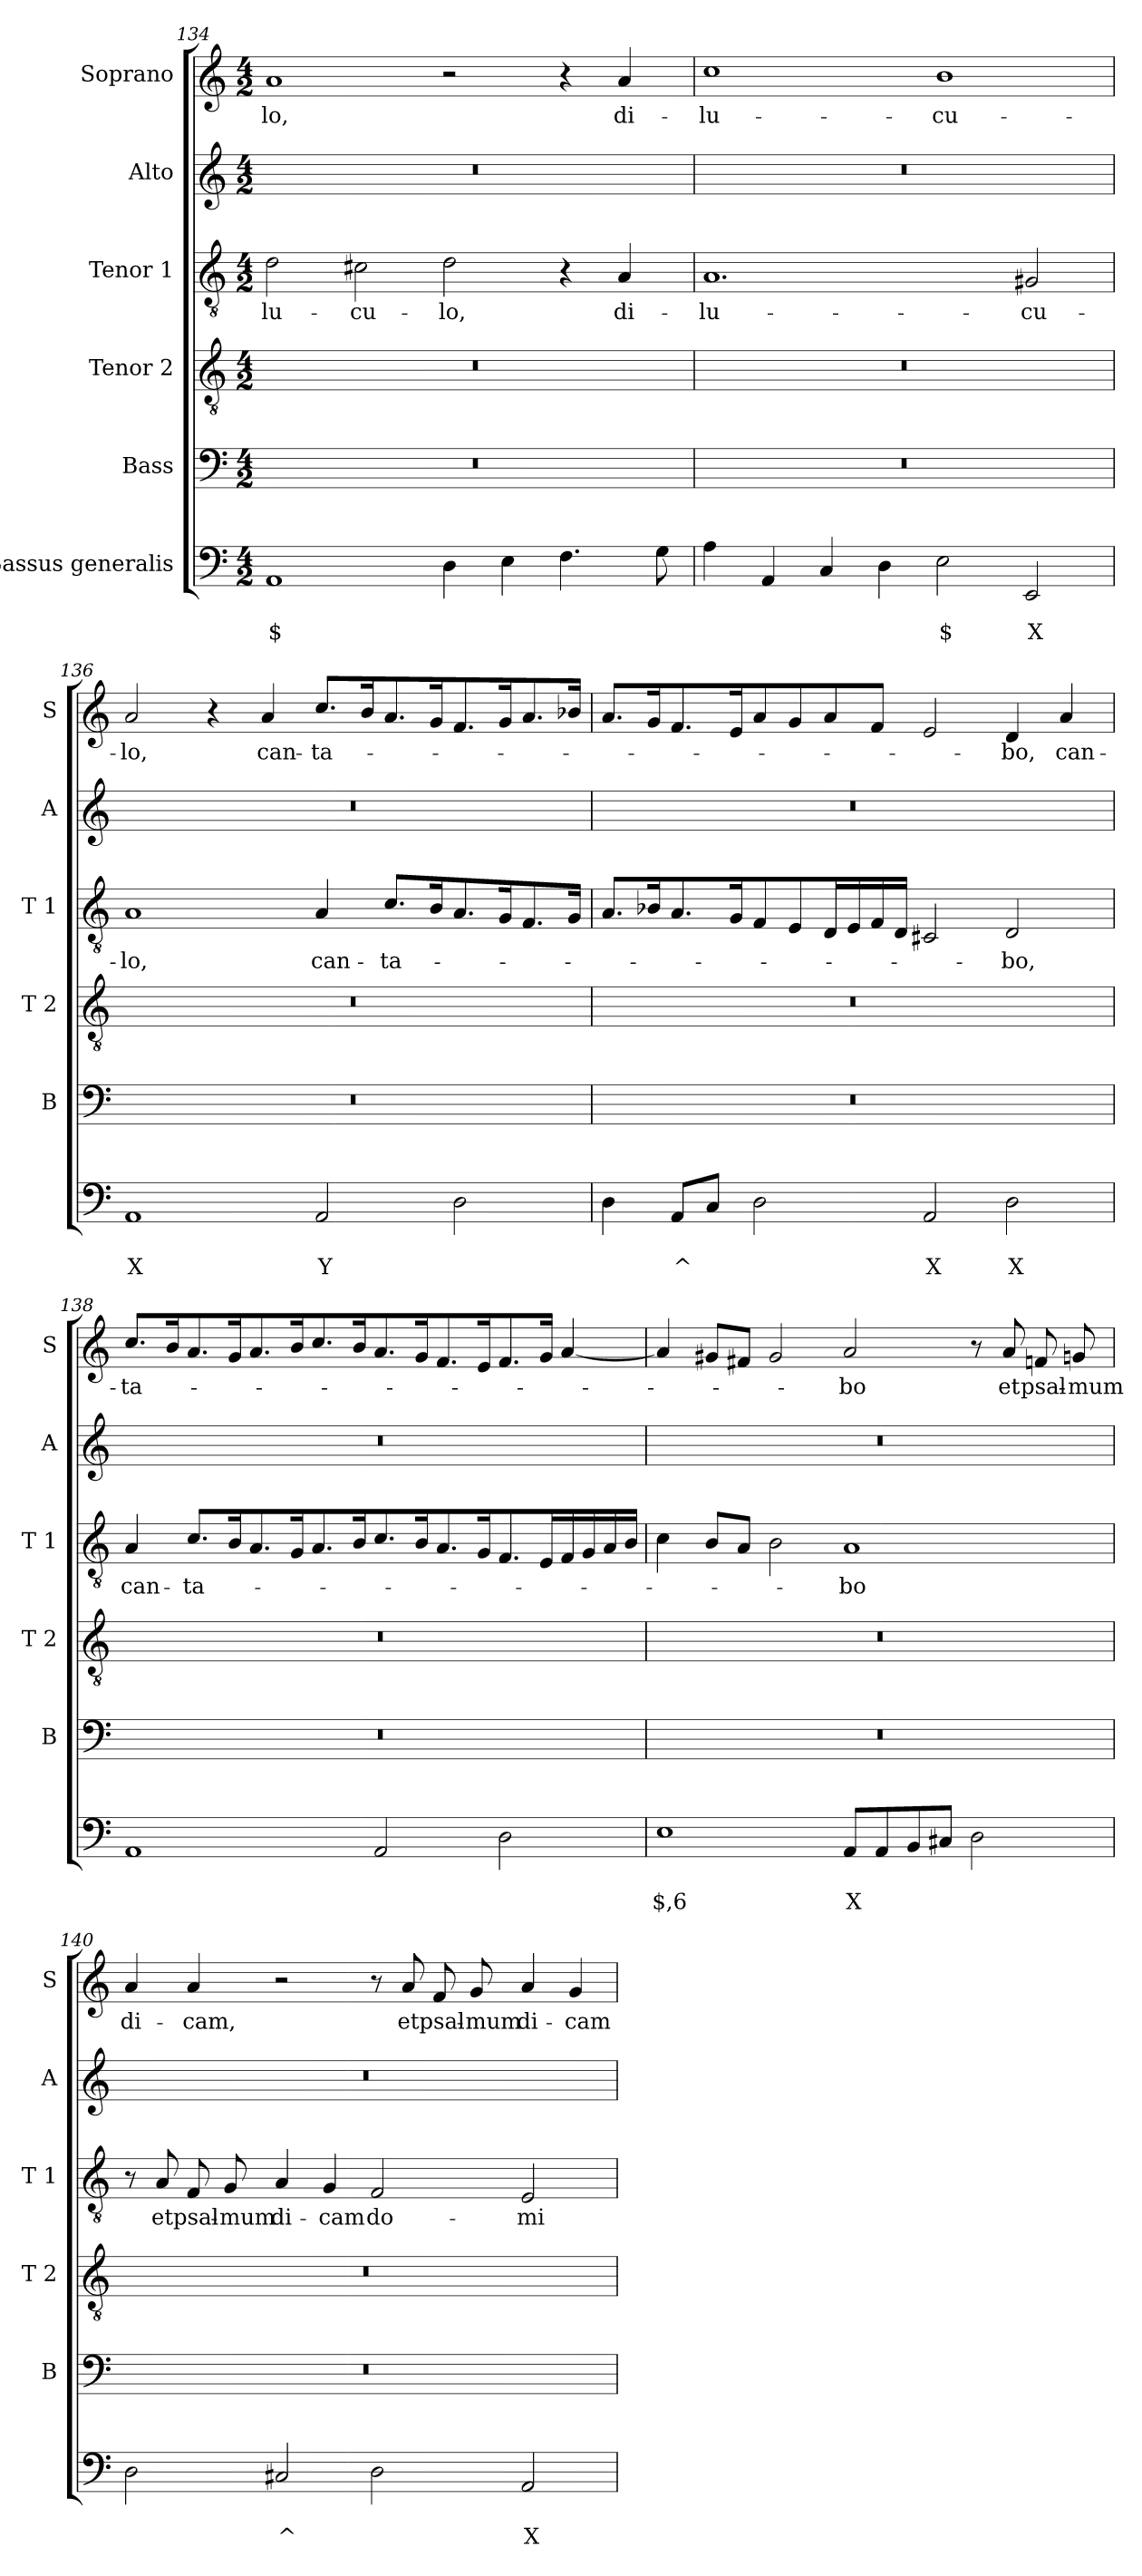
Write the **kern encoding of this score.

**kern	**text	**text	**kern	**kern	**kern	**text	**kern	**kern	**text
*part6	*part6	*part6	*part5	*part4	*part3	*part3	*part2	*part1	*part1
*staff6	*staff6	*staff6	*staff5	*staff4	*staff3	*staff3	*staff2	*staff1	*staff1
*I"Bassus generalis	*	*	*I"Bass	*I"Tenor 2	*I"Tenor 1	*	*I"Alto	*I"Soprano	*
*	*	*	*I'B	*I'T 2	*I'T 1	*	*I'A	*I'S	*
*clefF4	*	*	*clefF4	*clefGv2	*clefGv2	*	*clefG2	*clefG2	*
*k[]	*	*	*k[]	*k[]	*k[]	*	*k[]	*k[]	*
*C:	*	*	*C:	*C:	*C:	*	*C:	*C:	*
*M4/2	*	*	*M4/2	*M4/2	*M4/2	*	*M4/2	*M4/2	*
=134	=134	=134	=134	=134	=134	=134	=134	=134	=134
*^	*	*	*	*	*	*	*	*	*
!	!	!	!LO:LY:b	!	!	!	!LO:LY:b	!	!	!LO:LY:b
1AA	2ryy	.	$	0r	0r	2d\	-lu-	0r	1a	-lo,
!	!	!	!LO:LY:b	!	!	!	!LO:LY:b	!	!	!
.	2ryy	.	X	.	.	2c#X\	-cu-	.	.	.
!	!	!	!	!	!	!	!LO:LY:b	!	!	!
4D\	1ryy	.	.	.	.	2d\	-lo,	.	2r	.
4E\	.	.	.	.	.	.	.	.	.	.
4.F\	.	.	.	.	.	4r	.	.	4r	.
!	!	!	!	!	!	!	!LO:LY:b	!	!	!LO:LY:b
.	.	.	.	.	.	4A/	di-	.	4a/	di-
8G\	.	.	.	.	.	.	.	.	.	.
*v	*v	*	*	*	*	*	*	*	*	*
!!LO:LB:g=z
=135	=135	=135	=135	=135	=135	=135	=135	=135	=135
!	!	!	!	!	!	!LO:LY:b	!	!	!LO:LY:b
4A\	.	.	0r	0r	1.A	-lu-	0r	1cc	-lu-
4AA/	.	.	.	.	.	.	.	.	.
4C/	.	.	.	.	.	.	.	.	.
4D\	.	.	.	.	.	.	.	.	.
!	!	!LO:LY:b	!	!	!	!	!	!	!LO:LY:b
2E\	.	$	.	.	.	.	.	1b	-cu-
!	!	!LO:LY:b	!	!	!	!LO:LY:b	!	!	!
2EE/	.	X	.	.	2G#X/	-cu-	.	.	.
=136	=136	=136	=136	=136	=136	=136	=136	=136	=136
!	!	!LO:LY:b	!	!	!	!LO:LY:b	!	!	!LO:LY:b
1AA	.	X	0r	0r	1A	-lo,	0r	2a/	-lo,
.	.	.	.	.	.	.	.	4r	.
!	!	!	!	!	!	!	!	!	!LO:LY:b
.	.	.	.	.	.	.	.	4a/	can-
!	!	!LO:LY:b	!	!	!	!LO:LY:b	!	!	!LO:LY:b
2AA/	.	Y	.	.	4A/	can-	.	8.cc/L	-ta-
.	.	.	.	.	.	.	.	16b/k	.
!	!	!	!	!	!	!LO:LY:b	!	!	!
.	.	.	.	.	8.c/L	-ta-	.	8.a/	.
.	.	.	.	.	16B/k	.	.	16g/k	.
2D\	.	.	.	.	8.A/	.	.	8.f/	.
.	.	.	.	.	16G/k	.	.	16g/k	.
.	.	.	.	.	8.F/	.	.	8.a/	.
.	.	.	.	.	16G/Jk	.	.	16b-X/Jk	.
=137	=137	=137	=137	=137	=137	=137	=137	=137	=137
4D\	.	.	0r	0r	8.A/L	.	0r	8.a/L	.
.	.	.	.	.	16B-X/k	.	.	16g/k	.
!	!	!LO:LY:b	!	!	!	!	!	!	!
8AA/L	.	^	.	.	8.A/	.	.	8.f/	.
8C/J	.	.	.	.	.	.	.	.	.
.	.	.	.	.	16G/k	.	.	16e/k	.
2D\	.	.	.	.	8F/	.	.	8a/	.
.	.	.	.	.	8E/	.	.	8g/	.
.	.	.	.	.	16D/L	.	.	8a/	.
.	.	.	.	.	16E/	.	.	.	.
.	.	.	.	.	16F/	.	.	8f/J	.
.	.	.	.	.	16D/JJ	.	.	.	.
!	!	!LO:LY:b	!	!	!	!	!	!	!
2AA/	.	X	.	.	2C#X/	.	.	2e/	.
!	!	!LO:LY:b	!	!	!	!LO:LY:b	!	!	!LO:LY:b
2D\	.	X	.	.	2D/	-bo,	.	4d/	-bo,
!	!	!	!	!	!	!	!	!	!LO:LY:b
.	.	.	.	.	.	.	.	4a/	can-
!!LO:PB:g=z
=138	=138	=138	=138	=138	=138	=138	=138	=138	=138
!	!	!	!	!	!	!LO:LY:b	!	!	!LO:LY:b
1AA	.	.	0r	0r	4A/	can-	0r	8.cc/L	-ta-
.	.	.	.	.	.	.	.	16b/k	.
!	!	!	!	!	!	!LO:LY:b	!	!	!
.	.	.	.	.	8.c/L	-ta-	.	8.a/	.
.	.	.	.	.	16B/k	.	.	16g/k	.
.	.	.	.	.	8.A/	.	.	8.a/	.
.	.	.	.	.	16G/k	.	.	16b/k	.
.	.	.	.	.	8.A/	.	.	8.cc/	.
.	.	.	.	.	16B/k	.	.	16b/k	.
2AA/	.	.	.	.	8.c/	.	.	8.a/	.
.	.	.	.	.	16B/k	.	.	16g/k	.
.	.	.	.	.	8.A/	.	.	8.f/	.
.	.	.	.	.	16G/k	.	.	16e/k	.
2D\	.	.	.	.	8.F/	.	.	8.f/	.
.	.	.	.	.	16E/L	.	.	16g/Jk	.
.	.	.	.	.	16F/	.	.	[4a/	.
.	.	.	.	.	16G/	.	.	.	.
.	.	.	.	.	16A/	.	.	.	.
.	.	.	.	.	16B/JJ	.	.	.	.
=139	=139	=139	=139	=139	=139	=139	=139	=139	=139
*^	*	*	*	*	*	*	*	*	*
!	!	!	!LO:LY:b	!	!	!	!	!	!	!
1E	2ryy	.	$,6	0r	0r	4c\	.	0r	4a/]	.
.	.	.	.	.	.	8B/L	.	.	8g#X/L	.
.	.	.	.	.	.	8A/J	.	.	8f#X/J	.
!	!	!	!LO:LY:b	!	!	!	!	!	!	!
.	2ryy	.	X,5	.	.	2B\	.	.	2g#/	.
!	!	!	!LO:LY:b	!	!	!	!LO:LY:b	!	!	!LO:LY:b
8AA/L	2ryy	.	X	.	.	1A	-bo	.	2a/	-bo
8AA/	.	.	.	.	.	.	.	.	.	.
8BB/	.	.	.	.	.	.	.	.	.	.
8C#X/J	.	.	.	.	.	.	.	.	.	.
2D\	2ryy	.	.	.	.	.	.	.	8r	.
!	!	!	!	!	!	!	!	!	!	!LO:LY:b
.	.	.	.	.	.	.	.	.	8a/	et
!	!	!	!	!	!	!	!	!	!	!LO:LY:b
.	.	.	.	.	.	.	.	.	8fn/	psal-
!	!	!	!	!	!	!	!	!	!	!LO:LY:b
.	.	.	.	.	.	.	.	.	8gn/	-mum
*v	*v	*	*	*	*	*	*	*	*	*
=140	=140	=140	=140	=140	=140	=140	=140	=140	=140
!	!	!	!	!	!	!	!	!	!LO:LY:b
2D\	.	.	0r	0r	8r	.	0r	4a/	di-
!	!	!	!	!	!	!LO:LY:b	!	!	!
.	.	.	.	.	8A/	et	.	.	.
!	!	!	!	!	!	!LO:LY:b	!	!	!LO:LY:b
.	.	.	.	.	8F/	psal-	.	4a/	-cam,
!	!	!	!	!	!	!LO:LY:b	!	!	!
.	.	.	.	.	8G/	-mum	.	.	.
!	!	!LO:LY:b	!	!	!	!LO:LY:b	!	!	!
2C#X/	.	^	.	.	4A/	di-	.	2r	.
!	!	!	!	!	!	!LO:LY:b	!	!	!
.	.	.	.	.	4G/	-cam	.	.	.
!	!	!	!	!	!	!LO:LY:b	!	!	!
2D\	.	.	.	.	2F/	do-	.	8r	.
!	!	!	!	!	!	!	!	!	!LO:LY:b
.	.	.	.	.	.	.	.	8a/	et
!	!	!	!	!	!	!	!	!	!LO:LY:b
.	.	.	.	.	.	.	.	8f/	psal-
!	!	!	!	!	!	!	!	!	!LO:LY:b
.	.	.	.	.	.	.	.	8g/	-mum
!	!	!LO:LY:b	!	!	!	!LO:LY:b	!	!	!LO:LY:b
2AA/	.	X	.	.	2E/	-mi-	.	4a/	di-
!	!	!	!	!	!	!	!	!	!LO:LY:b
.	.	.	.	.	.	.	.	4g/	-cam
=	=	=	=	=	=	=	=	=	=
*-	*-	*-	*-	*-	*-	*-	*-	*-	*-
